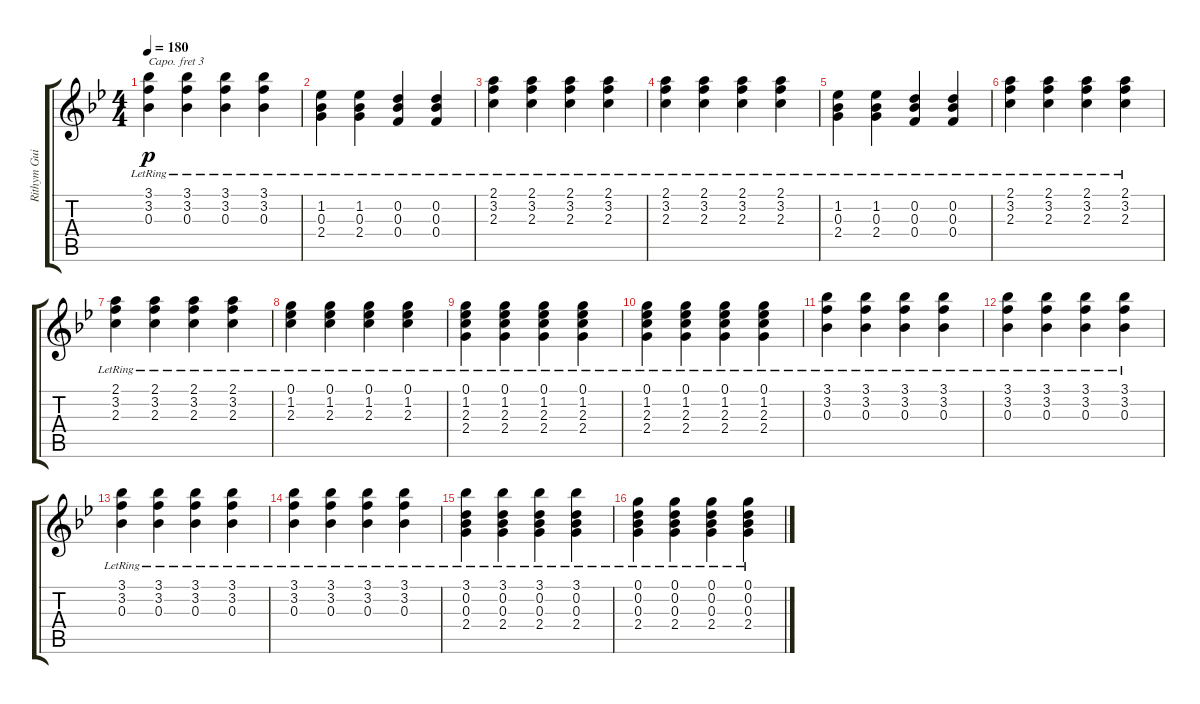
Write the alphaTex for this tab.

\track ("Rithym Guitar" "Rithym Gui") {instrument acousticguitarsteel}
\staff {score tabs}
\capo 3
\tuning (E4 B3 G3 D3 A2 E2) {hide}
\ts (4 4)
\tempo 180
\clef g2
\ks bb
(3.1{lr} 3.2{lr} 0.3{lr}).4{dy p} (3.1{lr} 3.2{lr} 0.3{lr}).4 (3.1{lr} 3.2{lr} 0.3{lr}).4 (3.1{lr} 3.2{lr} 0.3{lr}).4 |
(1.2{lr} 0.3{lr} 2.4{lr}).4 (1.2{lr} 0.3{lr} 2.4{lr}).4 (0.2{lr} 0.3{lr} 0.4{lr}).4 (0.2{lr} 0.3{lr} 0.4{lr}).4 |
(2.1{lr} 3.2{lr} 2.3{lr}).4 (2.1{lr} 3.2{lr} 2.3{lr}).4 (2.1{lr} 3.2{lr} 2.3{lr}).4 (2.1{lr} 3.2{lr} 2.3{lr}).4 |
(2.1{lr} 3.2{lr} 2.3{lr}).4 (2.1{lr} 3.2{lr} 2.3{lr}).4 (2.1{lr} 3.2{lr} 2.3{lr}).4 (2.1{lr} 3.2{lr} 2.3{lr}).4 |
(1.2{lr} 0.3{lr} 2.4{lr}).4 (1.2{lr} 0.3{lr} 2.4{lr}).4 (0.2{lr} 0.3{lr} 0.4{lr}).4 (0.2{lr} 0.3{lr} 0.4{lr}).4 |
(2.1{lr} 3.2{lr} 2.3{lr}).4 (2.1{lr} 3.2{lr} 2.3{lr}).4 (2.1{lr} 3.2{lr} 2.3{lr}).4 (2.1{lr} 3.2{lr} 2.3{lr}).4 |
(2.1{lr} 3.2{lr} 2.3{lr}).4 (2.1{lr} 3.2{lr} 2.3{lr}).4 (2.1{lr} 3.2{lr} 2.3{lr}).4 (2.1{lr} 3.2{lr} 2.3{lr}).4 |
(0.1{lr} 1.2{lr} 2.3{lr}).4 (0.1{lr} 1.2{lr} 2.3{lr}).4 (0.1{lr} 1.2{lr} 2.3{lr}).4 (0.1{lr} 1.2{lr} 2.3{lr}).4 |
(0.1{lr} 1.2{lr} 2.3{lr} 2.4{lr}).4 (0.1{lr} 1.2{lr} 2.3{lr} 2.4{lr}).4 (0.1{lr} 1.2{lr} 2.3{lr} 2.4{lr}).4 (0.1{lr} 1.2{lr} 2.3{lr} 2.4{lr}).4 |
(0.1{lr} 1.2{lr} 2.3{lr} 2.4{lr}).4 (0.1{lr} 1.2{lr} 2.3{lr} 2.4{lr}).4 (0.1{lr} 1.2{lr} 2.3{lr} 2.4{lr}).4 (0.1{lr} 1.2{lr} 2.3{lr} 2.4{lr}).4 |
(3.1{lr} 3.2{lr} 0.3{lr}).4 (3.1{lr} 3.2{lr} 0.3{lr}).4 (3.1{lr} 3.2{lr} 0.3{lr}).4 (3.1{lr} 3.2{lr} 0.3{lr}).4 |
(3.1{lr} 3.2{lr} 0.3{lr}).4 (3.1{lr} 3.2{lr} 0.3{lr}).4 (3.1{lr} 3.2{lr} 0.3{lr}).4 (3.1{lr} 3.2{lr} 0.3{lr}).4 |
(3.1{lr} 3.2{lr} 0.3{lr}).4 (3.1{lr} 3.2{lr} 0.3{lr}).4 (3.1{lr} 3.2{lr} 0.3{lr}).4 (3.1{lr} 3.2{lr} 0.3{lr}).4 |
(3.1{lr} 3.2{lr} 0.3{lr}).4 (3.1{lr} 3.2{lr} 0.3{lr}).4 (3.1{lr} 3.2{lr} 0.3{lr}).4 (3.1{lr} 3.2{lr} 0.3{lr}).4 |
(3.1{lr} 0.2{lr} 0.3{lr} 2.4{lr}).4 (3.1{lr} 0.2{lr} 0.3{lr} 2.4{lr}).4 (3.1{lr} 0.2{lr} 0.3{lr} 2.4{lr}).4 (3.1{lr} 0.2{lr} 0.3{lr} 2.4{lr}).4 |
(0.1{lr} 0.2{lr} 0.3{lr} 2.4{lr}).4 (0.1{lr} 0.2{lr} 0.3{lr} 2.4{lr}).4 (0.1{lr} 0.2{lr} 0.3{lr} 2.4{lr}).4 (0.1{lr} 0.2{lr} 0.3{lr} 2.4{lr}).4
